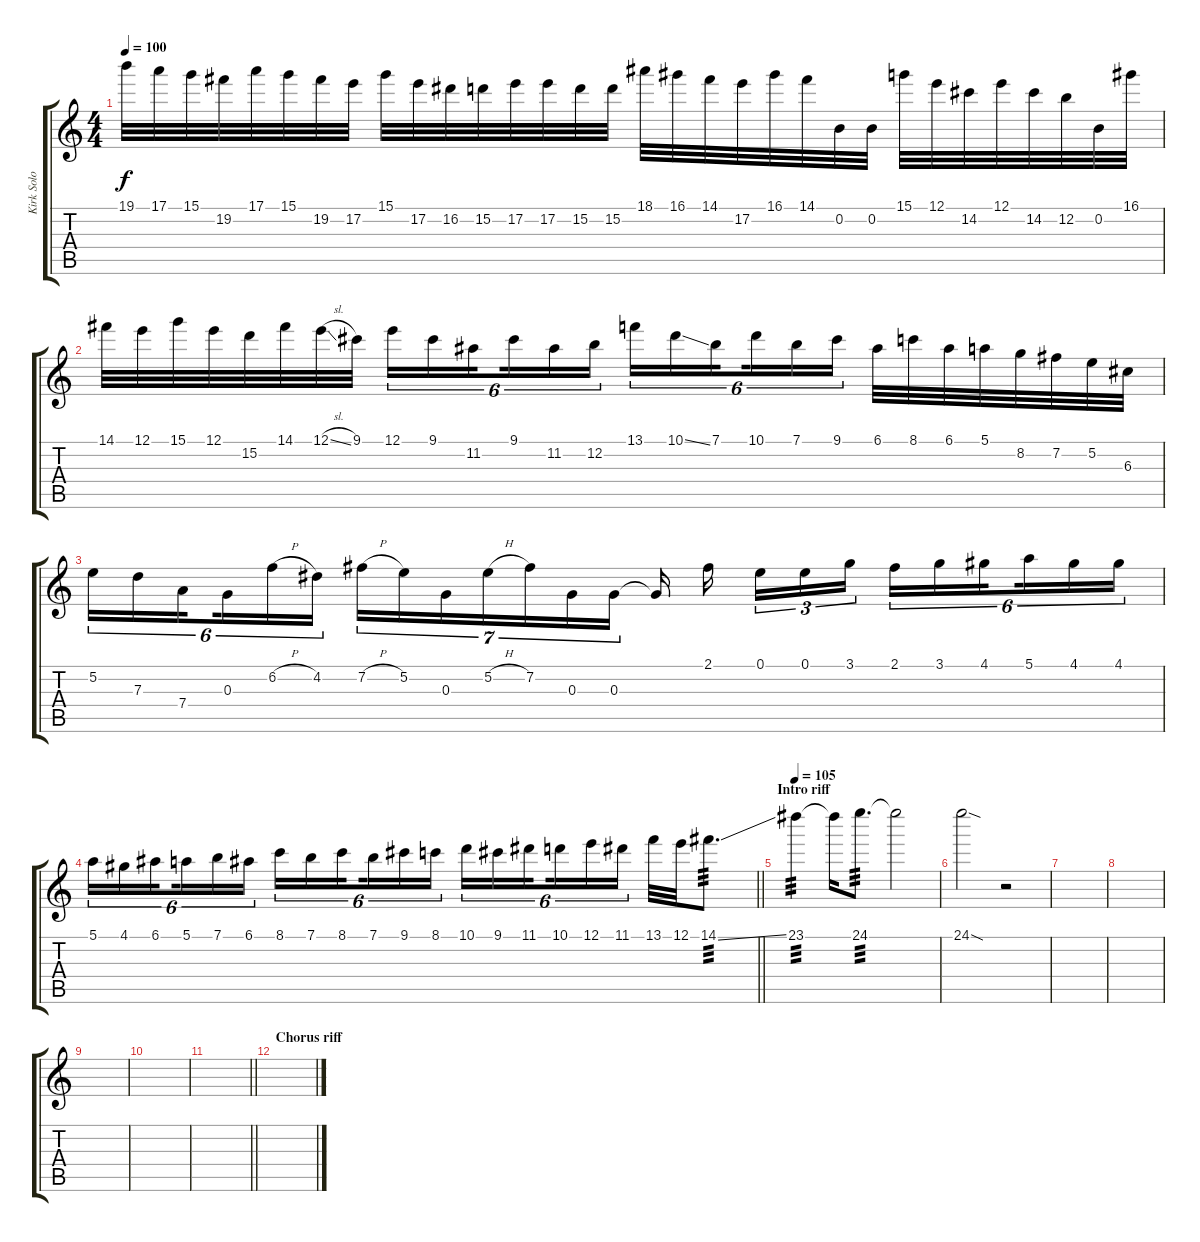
\track ("Kirk Solo " "Kirk Solo ") {instrument distortionguitar}
\staff {score tabs}
\tuning (E4 B3 G3 D3 A2 E2) {hide}
\ts (4 4)
\tempo 100
\clef g2
\ks c
19.1.32{dy f} 17.1.32 15.1.32 19.2.32 17.1.32 15.1.32 19.2.32 17.2.32 15.1.32 17.2.32 16.2.32 15.2.32 17.2.32 17.2.32 15.2.32 15.2.32 18.1.32 16.1.32 14.1.32 17.2.32 16.1.32 14.1.32 0.2.32 0.2.32 15.1.32 12.1.32 14.2.32 12.1.32 14.2.32 12.2.32 0.2.32 16.1.32 |
14.1.32 12.1.32 15.1.32 12.1.32 15.2.32 14.1.32 12.1{sl}.32 9.1.32 12.1.16{tu (6 4)} 9.1.16{tu (6 4)} 11.2.16{tu (6 4) beam splitsecondary} 9.1.16{tu (6 4)} 11.2.16{tu (6 4)} 12.2.16{tu (6 4)} 13.1.16{tu (6 4)} 10.1{ss}.16{tu (6 4)} 7.1.16{tu (6 4) beam splitsecondary} 10.1.16{tu (6 4)} 7.1.16{tu (6 4)} 9.1.16{tu (6 4)} 6.1.32 8.1.32 6.1.32 5.1.32 8.2.32 7.2.32 5.2.32 6.3.32 |
5.2.16{tu (6 4)} 7.3.16{tu (6 4)} 7.4.16{tu (6 4) beam splitsecondary} 0.3.16{tu (6 4)} 6.2{h}.16{tu (6 4)} 4.2.16{tu (6 4)} 7.2{h}.16{tu (7 4)} 5.2.16{tu (7 4)} 0.3.16{tu (7 4)} 5.2{h}.16{tu (7 4)} 7.2.16{tu (7 4)} 0.3.16{tu (7 4)} 0.3.16{tu (7 4)} 0.3{t}.16 2.1.16{beam splitsecondary} 0.1.16{tu (3 2)} 0.1.16{tu (3 2)} 3.1.16{tu (3 2)} 2.1.16{tu (6 4)} 3.1.16{tu (6 4)} 4.1.16{tu (6 4) beam splitsecondary} 5.1.16{tu (6 4)} 4.1.16{tu (6 4)} 4.1.16{tu (6 4)} |
\barLineRight lightlight
5.1.16{tu (6 4)} 4.1.16{tu (6 4)} 6.1.16{tu (6 4) beam splitsecondary} 5.1.16{tu (6 4)} 7.1.16{tu (6 4)} 6.1.16{tu (6 4)} 8.1.16{tu (6 4)} 7.1.16{tu (6 4)} 8.1.16{tu (6 4) beam splitsecondary} 7.1.16{tu (6 4)} 9.1.16{tu (6 4)} 8.1.16{tu (6 4)} 10.1.16{tu (6 4)} 9.1.16{tu (6 4)} 11.1.16{tu (6 4) beam splitsecondary} 10.1.16{tu (6 4)} 12.1.16{tu (6 4)} 11.1.16{tu (6 4)} 13.1.32 12.1.32 14.1{ss}.8{d tp 3} |
\section ("" "Intro riff")
\tempo 105
23.1.4{tp 3} 23.1{t}.16 24.1.8{d tp 3} 24.1{t}.2 |
24.1{sod}.2 r.2 |
|
|
|
|
\barLineRight lightlight
|
\section ("" "Chorus riff")
